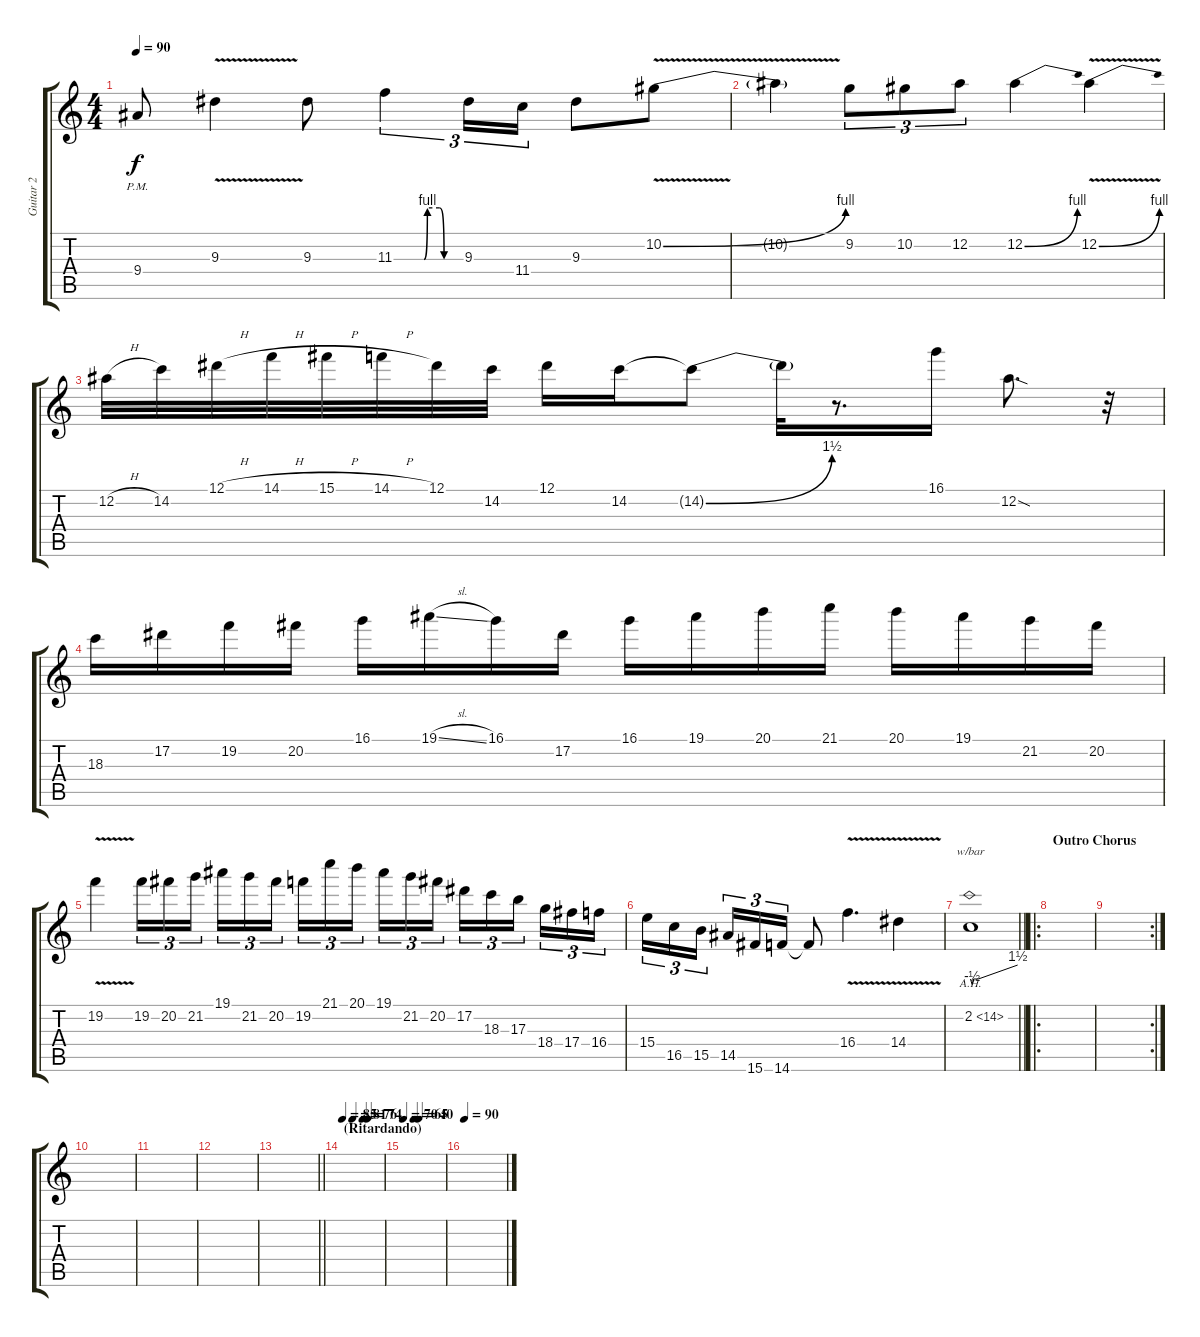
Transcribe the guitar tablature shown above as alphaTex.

\track ("Guitar 2" "Guitar 2") {instrument acousticguitarsteel}
\staff {score tabs}
\tuning (Eb4 Bb3 Gb3 Db3 Ab2 Eb2) {hide}
\ts (4 4)
\tempo 90
\clef g2
\ks c
9.4{pm}.8{dy f} 9.3{v}.4 9.3.8 11.3{be (custom 0 0 13 0 27 0 30 4 41 4 45 0 60 0)}.4{tu (3 2)} 9.3.16{tu (3 2)} 11.4.16{tu (3 2)} 9.3.8 10.2{be (bend 0 0 60 4) v}.8 |
10.2{t}.4 9.2.8{tu (3 2)} 10.2.8{tu (3 2)} 12.2.8{tu (3 2)} 12.2{be (bend 0 0 60 4)}.4 12.2{be (bend 0 0 60 4) v}.4 |
12.2{h}.32 14.2.32 12.1{h}.32 14.1{h}.32 15.1{h}.32 14.1{h}.32 12.1.32 14.2.32 12.1.16 14.2.16 14.2{be (bend 0 0 60 6) t}.8 14.2{t}.32 r.8{d} 16.1.16 12.2{sod}.8{d} r.32 |
18.3.16 17.2.16 19.2.16 20.2.16 16.1.16 19.1{sl}.16 16.1.16 17.2.16 16.1.16 19.1.16 20.1.16 21.1.16 20.1.16 19.1.16 21.2.16 20.2.16 |
19.2{v}.4 19.2.16{tu (3 2)} 20.2.16{tu (3 2)} 21.2.16{tu (3 2) beam splitsecondary} 19.1.16{tu (3 2)} 21.2.16{tu (3 2)} 20.2.16{tu (3 2)} 19.2.16{tu (3 2)} 21.1.16{tu (3 2)} 20.1.16{tu (3 2) beam splitsecondary} 19.1.16{tu (3 2)} 21.2.16{tu (3 2)} 20.2.16{tu (3 2)} 17.2.16{tu (3 2)} 18.3.16{tu (3 2)} 17.3.16{tu (3 2) beam splitsecondary} 18.4.16{tu (3 2)} 17.4.16{tu (3 2)} 16.4.16{tu (3 2)} |
15.4.16{tu (3 2)} 16.5.16{tu (3 2)} 15.5.16{tu (3 2) beam splitsecondary} 14.5.16{tu (3 2)} 15.6.16{tu (3 2)} 14.6.16{tu (3 2)} 14.6{t}.8 16.4{v}.4{d} 14.4{v}.4 |
\barLineRight lightlight
2.2{ah 12}.1{tbe (custom default 0 0 2 -2 4 0 10 0 60 6)} |
\ro
\section ("" "Outro Chorus")
|
\rc 2
|
|
|
|
\barLineRight lightlight
|
\section ("" "(Ritardando)")
\tempo 85
\tempo (81 0.25)
\tempo (76 0.5)
\tempo (74 0.625)
|
\tempo 70
\tempo (65 0.25)
\tempo (40 0.375)
|
\tempo 90
